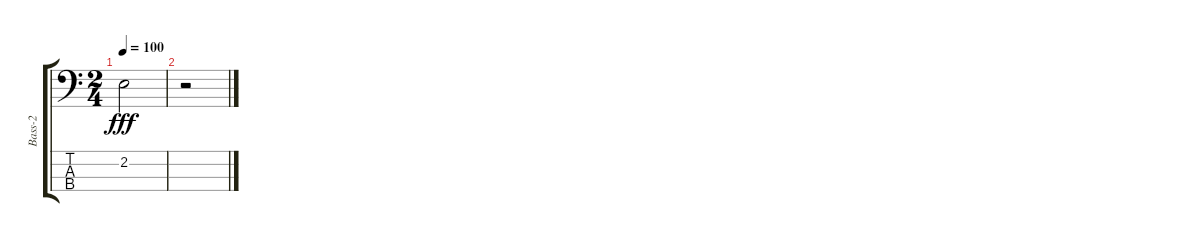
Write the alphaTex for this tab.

\track ("Bass-2" "Bass-2") {instrument electricguitarmuted}
\staff {score tabs}
\tuning (G2 D2 A1 E1) {hide}
\ts (2 4)
\tempo 100
\clef f4
\ks c
2.2.2{dy fff} |
r.2
